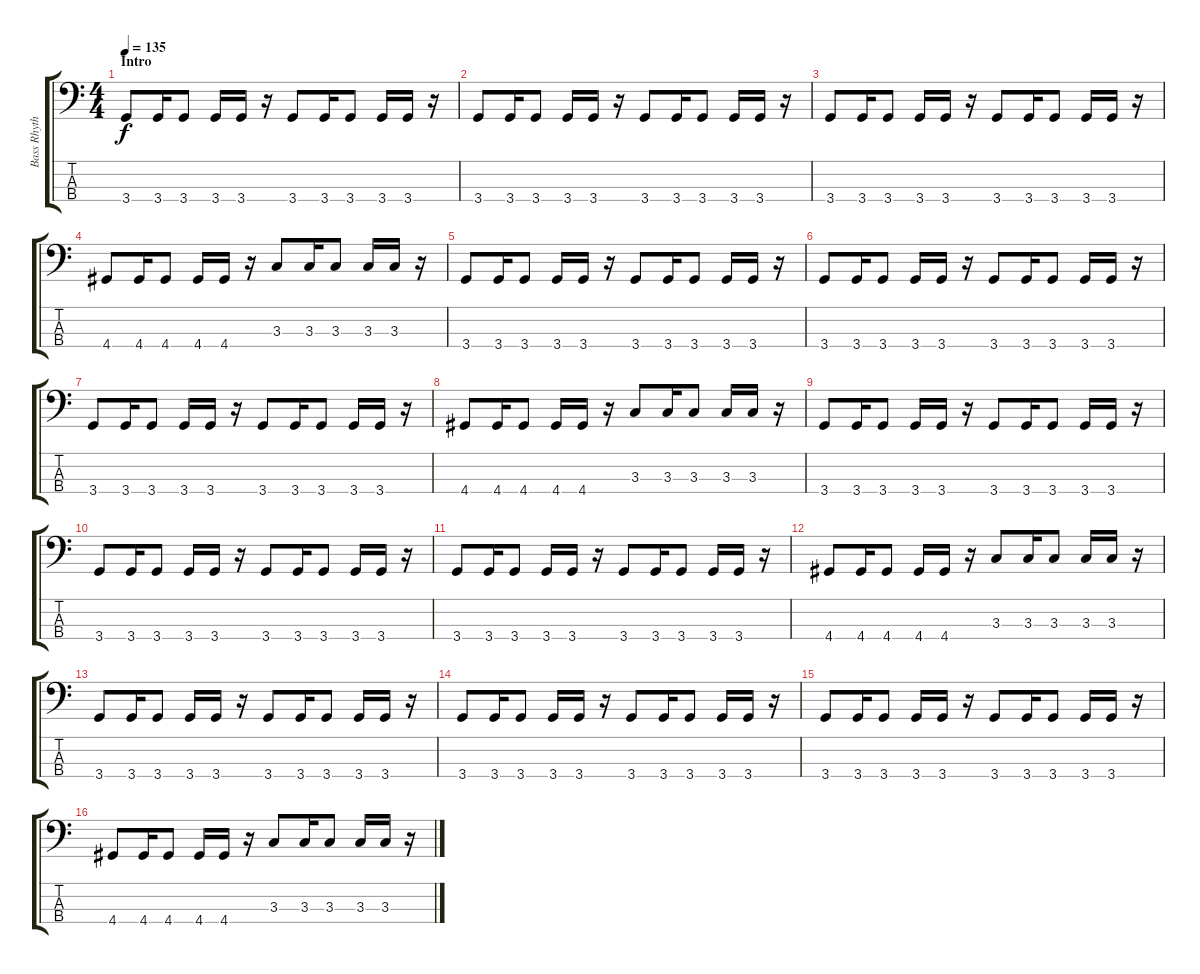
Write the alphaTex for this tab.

\track ("Bass Rhythm" "Bass Rhyth") {instrument synthbass1}
\staff {score tabs}
\tuning (G2 D2 A1 E1) {hide}
\ts (4 4)
\section ("" "Intro")
\tempo 135
\clef f4
\ks c
3.4.8{dy f instrument synthbass1} 3.4.16 3.4.8 3.4.16 3.4.16 r.16 3.4.8 3.4.16 3.4.8 3.4.16 3.4.16 r.16 |
3.4.8 3.4.16 3.4.8 3.4.16 3.4.16 r.16 3.4.8 3.4.16 3.4.8 3.4.16 3.4.16 r.16 |
3.4.8 3.4.16 3.4.8 3.4.16 3.4.16 r.16 3.4.8 3.4.16 3.4.8 3.4.16 3.4.16 r.16 |
4.4.8 4.4.16 4.4.8 4.4.16 4.4.16 r.16 3.3.8 3.3.16 3.3.8 3.3.16 3.3.16 r.16 |
3.4.8 3.4.16 3.4.8 3.4.16 3.4.16 r.16 3.4.8 3.4.16 3.4.8 3.4.16 3.4.16 r.16 |
3.4.8 3.4.16 3.4.8 3.4.16 3.4.16 r.16 3.4.8 3.4.16 3.4.8 3.4.16 3.4.16 r.16 |
3.4.8 3.4.16 3.4.8 3.4.16 3.4.16 r.16 3.4.8 3.4.16 3.4.8 3.4.16 3.4.16 r.16 |
4.4.8 4.4.16 4.4.8 4.4.16 4.4.16 r.16 3.3.8 3.3.16 3.3.8 3.3.16 3.3.16 r.16 |
3.4.8 3.4.16 3.4.8 3.4.16 3.4.16 r.16 3.4.8 3.4.16 3.4.8 3.4.16 3.4.16 r.16 |
3.4.8 3.4.16 3.4.8 3.4.16 3.4.16 r.16 3.4.8 3.4.16 3.4.8 3.4.16 3.4.16 r.16 |
3.4.8 3.4.16 3.4.8 3.4.16 3.4.16 r.16 3.4.8 3.4.16 3.4.8 3.4.16 3.4.16 r.16 |
4.4.8 4.4.16 4.4.8 4.4.16 4.4.16 r.16 3.3.8 3.3.16 3.3.8 3.3.16 3.3.16 r.16 |
3.4.8 3.4.16 3.4.8 3.4.16 3.4.16 r.16 3.4.8 3.4.16 3.4.8 3.4.16 3.4.16 r.16 |
3.4.8 3.4.16 3.4.8 3.4.16 3.4.16 r.16 3.4.8 3.4.16 3.4.8 3.4.16 3.4.16 r.16 |
3.4.8 3.4.16 3.4.8 3.4.16 3.4.16 r.16 3.4.8 3.4.16 3.4.8 3.4.16 3.4.16 r.16 |
4.4.8 4.4.16 4.4.8 4.4.16 4.4.16 r.16 3.3.8 3.3.16 3.3.8 3.3.16 3.3.16 r.16
